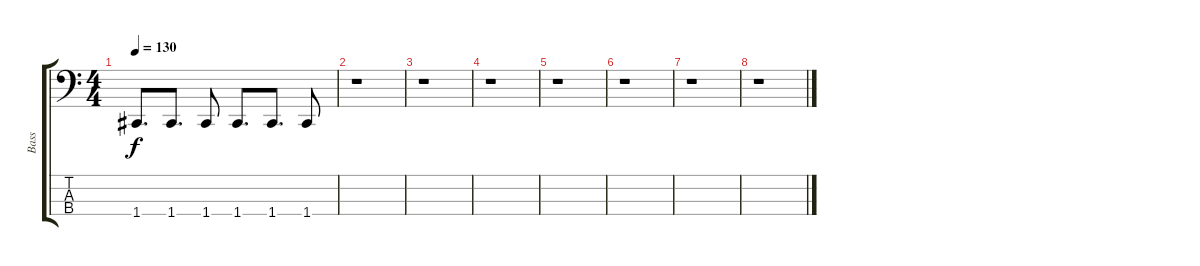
\track ("Bass" "Bass") {instrument electricbasspick}
\staff {score tabs}
\tuning (F2 C2 G1 C1) {hide}
\ts (4 4)
\tempo 130
\clef f4
\ks c
1.4.8{d dy f} 1.4.8{d} 1.4.8 1.4.8{d} 1.4.8{d} 1.4.8 |
r.1 |
r.1 |
r.1 |
r.1 |
r.1 |
r.1 |
r.1
